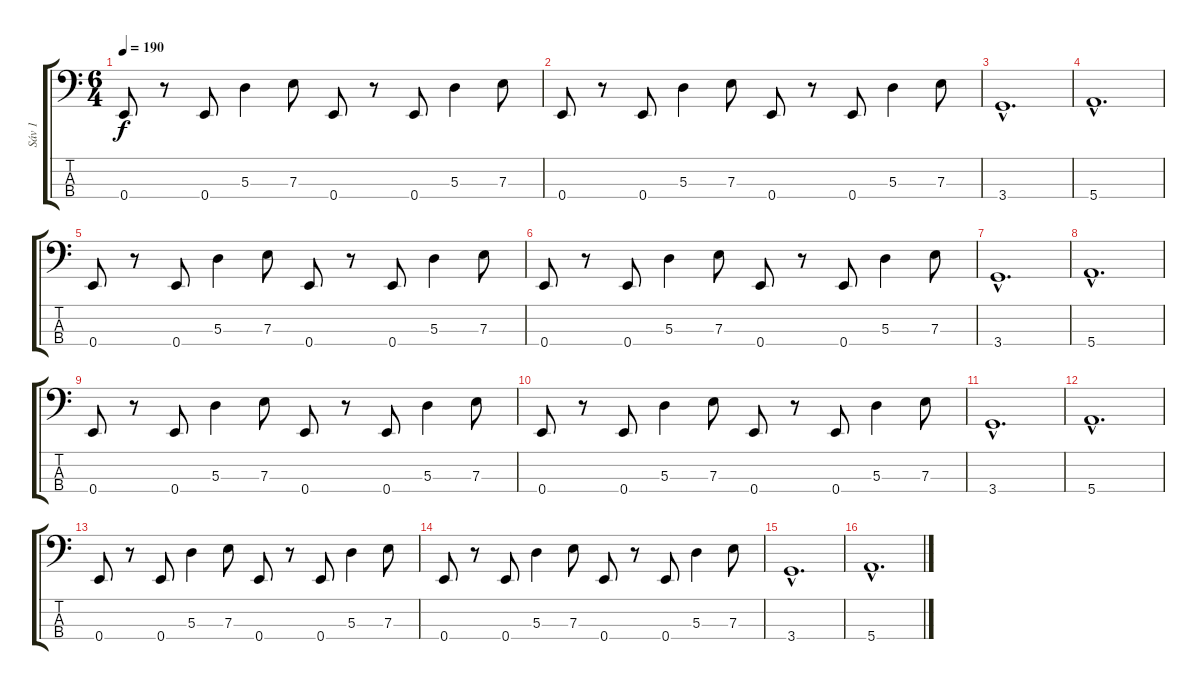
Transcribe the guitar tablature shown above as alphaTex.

\track ("Sáv 1" "Sáv 1") {instrument electricbassfinger}
\staff {score tabs}
\tuning (G2 D2 A1 E1) {hide}
\ts (6 4)
\tempo 190
\clef f4
\ks c
0.4.8{dy f} r.8 0.4.8 5.3.4 7.3.8 0.4.8 r.8 0.4.8 5.3.4 7.3.8 |
0.4.8 r.8 0.4.8 5.3.4 7.3.8 0.4.8 r.8 0.4.8 5.3.4 7.3.8 |
3.4{hac}.1{d} |
5.4{hac}.1{d} |
0.4.8 r.8 0.4.8 5.3.4 7.3.8 0.4.8 r.8 0.4.8 5.3.4 7.3.8 |
0.4.8 r.8 0.4.8 5.3.4 7.3.8 0.4.8 r.8 0.4.8 5.3.4 7.3.8 |
3.4{hac}.1{d} |
5.4{hac}.1{d} |
0.4.8 r.8 0.4.8 5.3.4 7.3.8 0.4.8 r.8 0.4.8 5.3.4 7.3.8 |
0.4.8 r.8 0.4.8 5.3.4 7.3.8 0.4.8 r.8 0.4.8 5.3.4 7.3.8 |
3.4{hac}.1{d} |
5.4{hac}.1{d} |
0.4.8 r.8 0.4.8 5.3.4 7.3.8 0.4.8 r.8 0.4.8 5.3.4 7.3.8 |
0.4.8 r.8 0.4.8 5.3.4 7.3.8 0.4.8 r.8 0.4.8 5.3.4 7.3.8 |
3.4{hac}.1{d} |
5.4{hac}.1{d}
